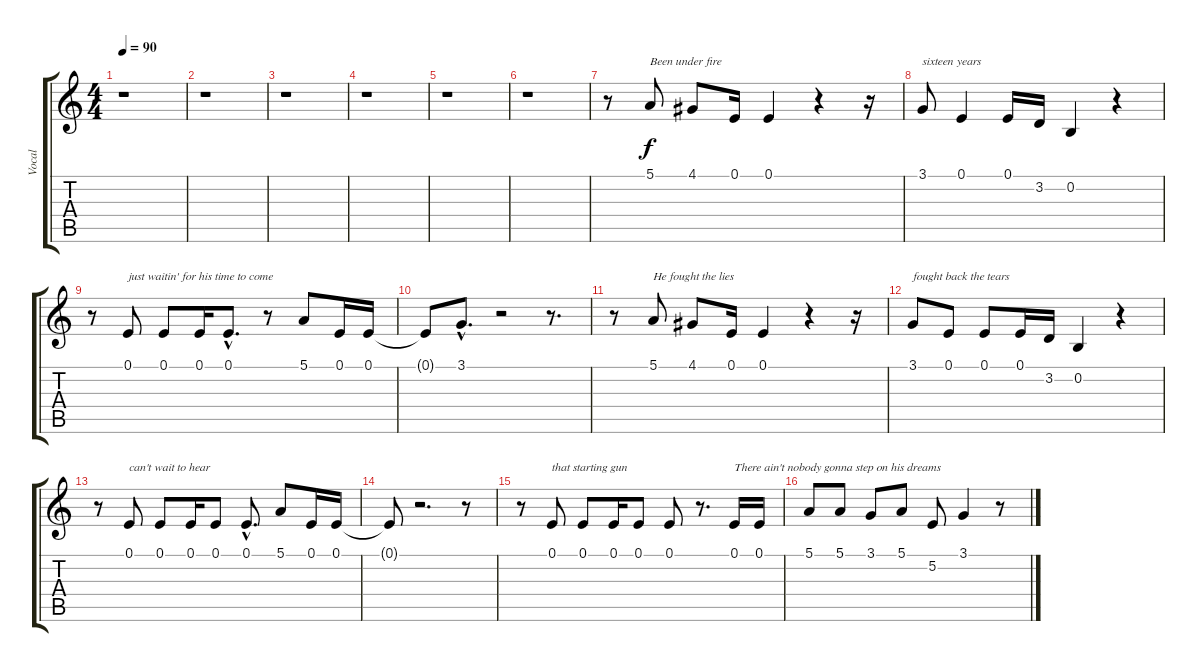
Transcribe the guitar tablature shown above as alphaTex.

\track ("Vocal" "Vocal") {instrument lead2sawtooth}
\staff {score tabs}
\tuning (E4 B3 G3 D3 A2 E2) {hide}
\ts (4 4)
\tempo 90
\clef g2
\ks c
r.1{dy f instrument lead2sawtooth} |
r.1 |
r.1 |
r.1 |
r.1 |
r.1 |
r.8 5.1.8{txt "Been under fire"} 4.1.8 0.1.16 0.1.4 r.4 r.16 |
3.1.8{txt "sixteen years"} 0.1.4 0.1.16 3.2.16 0.2.4 r.4 |
r.8 0.1.8{txt "just waitin' for his time to come"} 0.1.8 0.1.16 0.1{hac}.8{d} r.8 5.1.8 0.1.16 0.1.16 |
0.1{t}.8 3.1{hac}.8{d} r.2 r.8{d} |
r.8 5.1.8{txt "He fought the lies"} 4.1.8 0.1.16 0.1.4 r.4 r.16 |
3.1.8{txt "fought back the tears"} 0.1.8 0.1.8 0.1.16 3.2.16 0.2.4 r.4 |
r.8 0.1.8{txt "can't wait to hear"} 0.1.8 0.1.16 0.1.8 0.1{hac}.8{d} 5.1.8 0.1.16 0.1.16 |
0.1{t}.8 r.2{d} r.8 |
r.8 0.1.8{txt "that starting gun"} 0.1.8 0.1.16 0.1.8 0.1.8 r.8{d} 0.1.16{txt "There ain't nobody gonna step on his dreams "} 0.1.16 |
5.1.8 5.1.8 3.1.8 5.1.8 5.2.8 3.1.4 r.8
